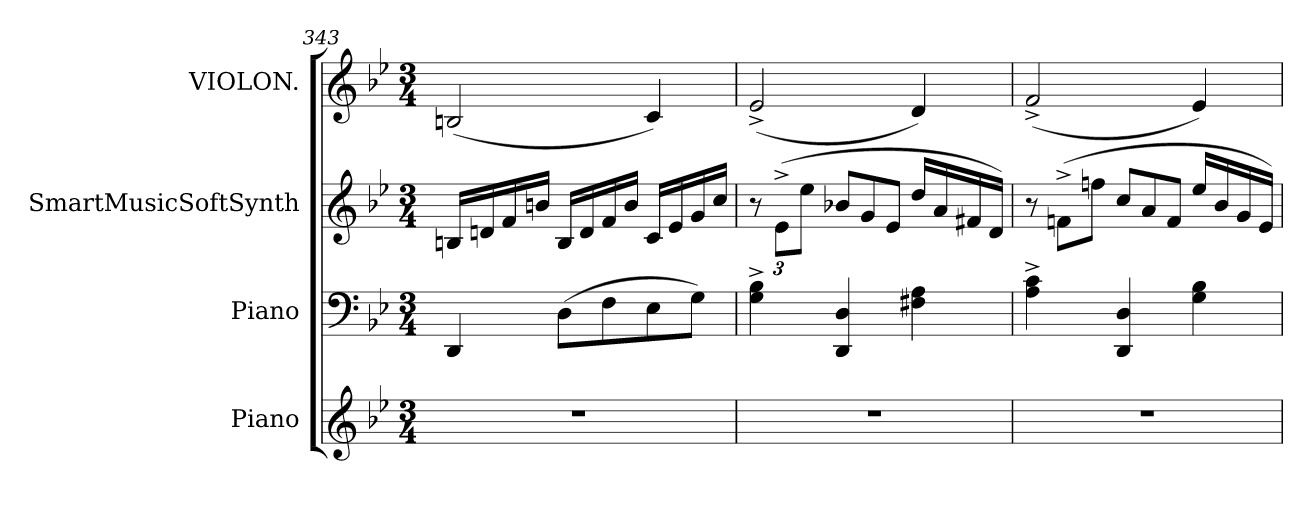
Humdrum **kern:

**kern	**kern	**kern	**kern
*part4	*part3	*part2	*part1
*staff4	*staff3	*staff2	*staff1
*I"Piano	*I"Piano	*I"SmartMusicSoftSynth	*I"VIOLON.
*I'P.	*	*	*
*clefG2	*clefF4	*clefG2	*clefG2
*k[b-e-]	*k[b-e-]	*k[b-e-]	*k[b-e-]
*M3/4	*M3/4	*M3/4	*M3/4
=343	=343	=343	=343
2.r	4DD/	16Bn/LL	(2Bn/
.	.	16dn/	.
.	.	16f/	.
.	.	16bn/JJ	.
.	(8D\L	16B/LL	.
.	.	16d/	.
.	8F\	16f/	.
.	.	16b/JJ	.
.	8E-\	16c/LL	4c/)
.	.	16e-/	.
.	8G\J)	16g/	.
.	.	16cc/JJ	.
!!LO:LB:g=z
=344	=344	=344	=344
*	*	*Xbrackettup	*
2.r	4G^\ 4B-^\	12r	(2e-^/
.	.	(12e-^\L	.
.	.	12ee-\J	.
*	*	*Xtuplet	*
.	4DD/ 4D/	12b-X/L	.
.	.	12g/	.
.	.	12e-/J	.
.	4F#X\ 4A\	16dd/LL	4d/)
.	.	16a/	.
.	.	16f#X/	.
.	.	16d/JJ)	.
=345	=345	=345	=345
2.r	4A^\ 4c^\	12r	(2f^/
.	.	(12fn^\L	.
.	.	12ffn\J	.
.	4DD/ 4D/	12cc/L	.
.	.	12a/	.
.	.	12f/J	.
.	4G\ 4B-\	16ee-/LL	4e-/)
.	.	16b-/	.
.	.	16g/	.
.	.	16e-/JJ)	.
=	=	=	=
*-	*-	*-	*-
